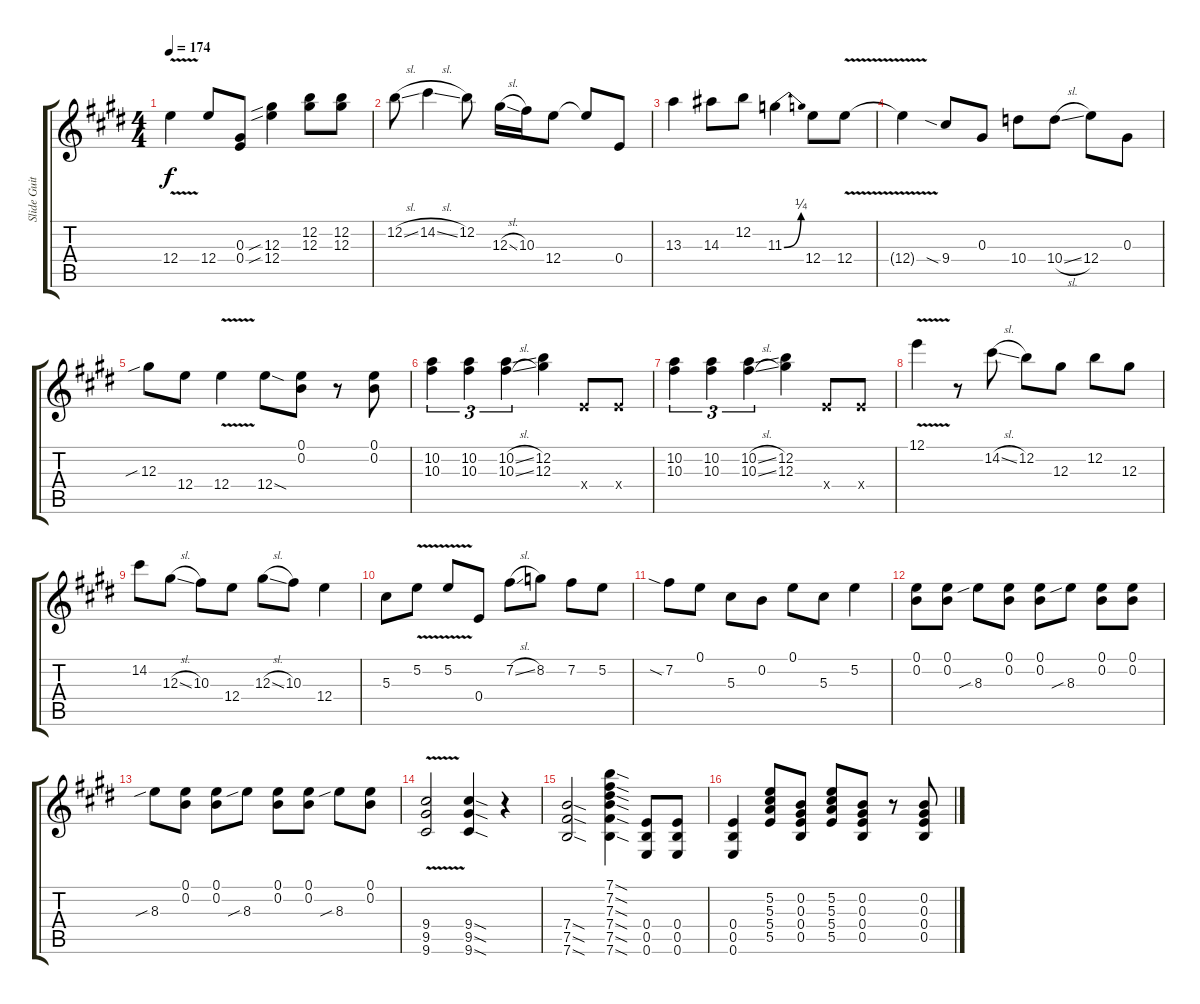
\track ("Slide Guitar (Open-E)" "Slide Guit") {solo instrument overdrivenguitar}
\staff {score tabs}
\tuning (E4 B3 Ab3 E3 B2 E2) {hide}
\ts (4 4)
\tempo 174
\clef g2
\ks e
12.4{v}.4{dy f} 12.4.8 (0.3 0.4).8 (12.3{sib} 12.4{sib}).4 (12.2 12.3).8 (12.2 12.3).8 |
\ks c#minor
12.2{sl}.8 14.2{sl}.4 12.2.8 12.3{sl}.16 10.3.16 12.4.8 12.4{t}.8 0.4.8 |
13.3.4 14.3.8 12.2.8 11.3{be (bend 0 0 60 1)}.4 12.4.8 12.4{v}.8 |
12.4{v t}.4 9.4{sia}.8 0.3.8 10.4.8 10.4{sl}.8 12.4.8 0.3.8 |
\ks e
12.3{sib}.8 12.4.8 12.4{v}.4 12.4{sod}.8 (0.1 0.2).8 r.8 (0.1 0.2).8 |
\ks c#minor
(10.2 10.3).4{tu (3 2)} (10.2 10.3).4{tu (3 2)} (10.2{sl} 10.3{sl}).4{tu (3 2)} (12.2 12.3).4 0.4{x}.8 0.4{x}.8 |
(10.2 10.3).4{tu (3 2)} (10.2 10.3).4{tu (3 2)} (10.2{sl} 10.3{sl}).4{tu (3 2)} (12.2 12.3).4 0.4{x}.8 0.4{x}.8 |
12.1{v}.4 r.8 14.2{sl}.8 12.2.8 12.3.8 12.2.8 12.3.8 |
\ks e
14.2.8 12.3{sl}.8 10.3.8 12.4.8 12.3{sl}.8 10.3.8 12.4.4 |
\ks c#minor
5.3.8 5.2{v}.8 5.2{v}.8 0.4.8 7.2{sl}.8 8.2.8 7.2.8 5.2.8 |
7.2{sia}.8 0.1.8 5.3.8 0.2.8 0.1.8 5.3.8 5.2.4 |
(0.1 0.2).8 (0.1 0.2).8 8.3{sib}.8 (0.1 0.2).8 (0.1 0.2).8 8.3{sib}.8 (0.1 0.2).8 (0.1 0.2).8 |
\ks e
8.3{sib}.8 (0.1 0.2).8 (0.1 0.2).8 8.3{sib}.8 (0.1 0.2).8 (0.1 0.2).8 8.3{sib}.8 (0.1 0.2).8 |
\ks c#minor
(9.4{v} 9.5{v} 9.6{v}).2 (9.4{sod} 9.5{sod} 9.6{sod}).4 r.4 |
(7.4{sod} 7.5{sod} 7.6{sod}).2 (7.1{sod} 7.2{sod} 7.3{sod} 7.4{sod} 7.5{sod} 7.6{sod}).4 (0.4 0.5 0.6).8 (0.4 0.5 0.6).8 |
(0.4 0.5 0.6).4 (5.2 5.3 5.4 5.5).8 (0.2 0.3 0.4 0.5).8 (5.2 5.3 5.4 5.5).8 (0.2 0.3 0.4 0.5).8 r.8 (0.2 0.3 0.4 0.5).8
